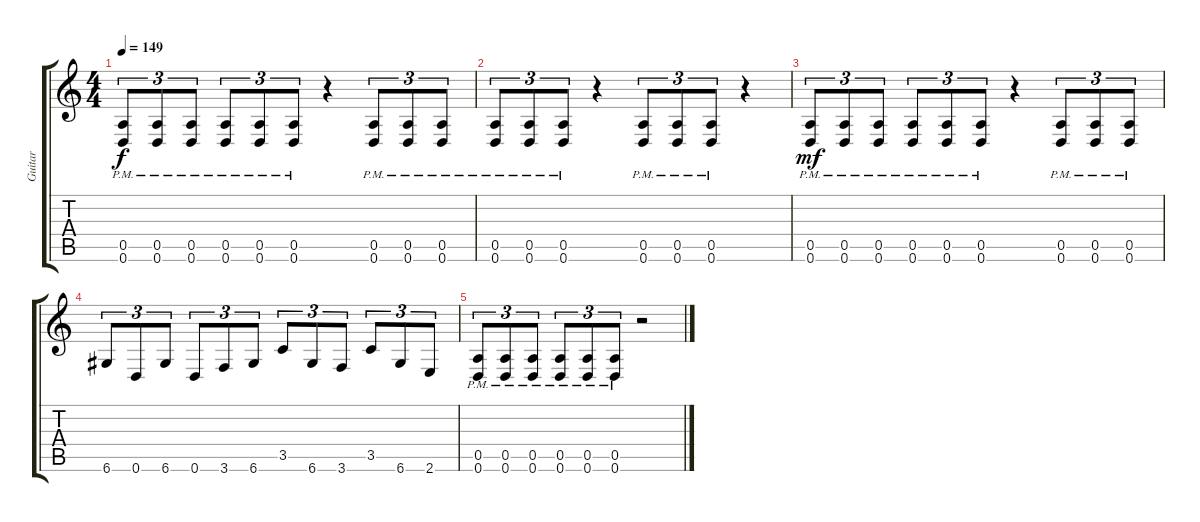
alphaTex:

\track ("Guitar" "Guitar") {instrument distortionguitar}
\staff {score tabs}
\tuning (E4 B3 G3 D3 A2 D2) {hide}
\ts (4 4)
\tempo 149
\clef g2
\ks c
(0.5{pm} 0.6{pm}).8{tu (3 2) dy f} (0.5{pm} 0.6{pm}).8{tu (3 2)} (0.5{pm} 0.6{pm}).8{tu (3 2)} (0.5{pm} 0.6{pm}).8{tu (3 2)} (0.5{pm} 0.6{pm}).8{tu (3 2)} (0.5{pm} 0.6{pm}).8{tu (3 2)} r.4 (0.5{pm} 0.6{pm}).8{tu (3 2)} (0.5{pm} 0.6{pm}).8{tu (3 2)} (0.5{pm} 0.6{pm}).8{tu (3 2)} |
(0.5{pm} 0.6{pm}).8{tu (3 2)} (0.5{pm} 0.6{pm}).8{tu (3 2)} (0.5{pm} 0.6{pm}).8{tu (3 2)} r.4 (0.5{pm} 0.6{pm}).8{tu (3 2)} (0.5{pm} 0.6{pm}).8{tu (3 2)} (0.5{pm} 0.6{pm}).8{tu (3 2)} r.4 |
(0.5{pm} 0.6{pm}).8{tu (3 2) dy mf} (0.5{pm} 0.6{pm}).8{tu (3 2)} (0.5{pm} 0.6{pm}).8{tu (3 2)} (0.5{pm} 0.6{pm}).8{tu (3 2)} (0.5{pm} 0.6{pm}).8{tu (3 2)} (0.5{pm} 0.6{pm}).8{tu (3 2)} r.4 (0.5{pm} 0.6{pm}).8{tu (3 2)} (0.5{pm} 0.6{pm}).8{tu (3 2)} (0.5{pm} 0.6{pm}).8{tu (3 2)} |
6.6.8{tu (3 2)} 0.6.8{tu (3 2)} 6.6.8{tu (3 2)} 0.6.8{tu (3 2)} 3.6.8{tu (3 2)} 6.6.8{tu (3 2)} 3.5.8{tu (3 2)} 6.6.8{tu (3 2)} 3.6.8{tu (3 2)} 3.5.8{tu (3 2)} 6.6.8{tu (3 2)} 2.6.8{tu (3 2)} |
(0.5{pm} 0.6{pm}).8{tu (3 2)} (0.5{pm} 0.6{pm}).8{tu (3 2)} (0.5{pm} 0.6{pm}).8{tu (3 2)} (0.5{pm} 0.6{pm}).8{tu (3 2)} (0.5{pm} 0.6{pm}).8{tu (3 2)} (0.5{pm} 0.6{pm}).8{tu (3 2)} r.2
